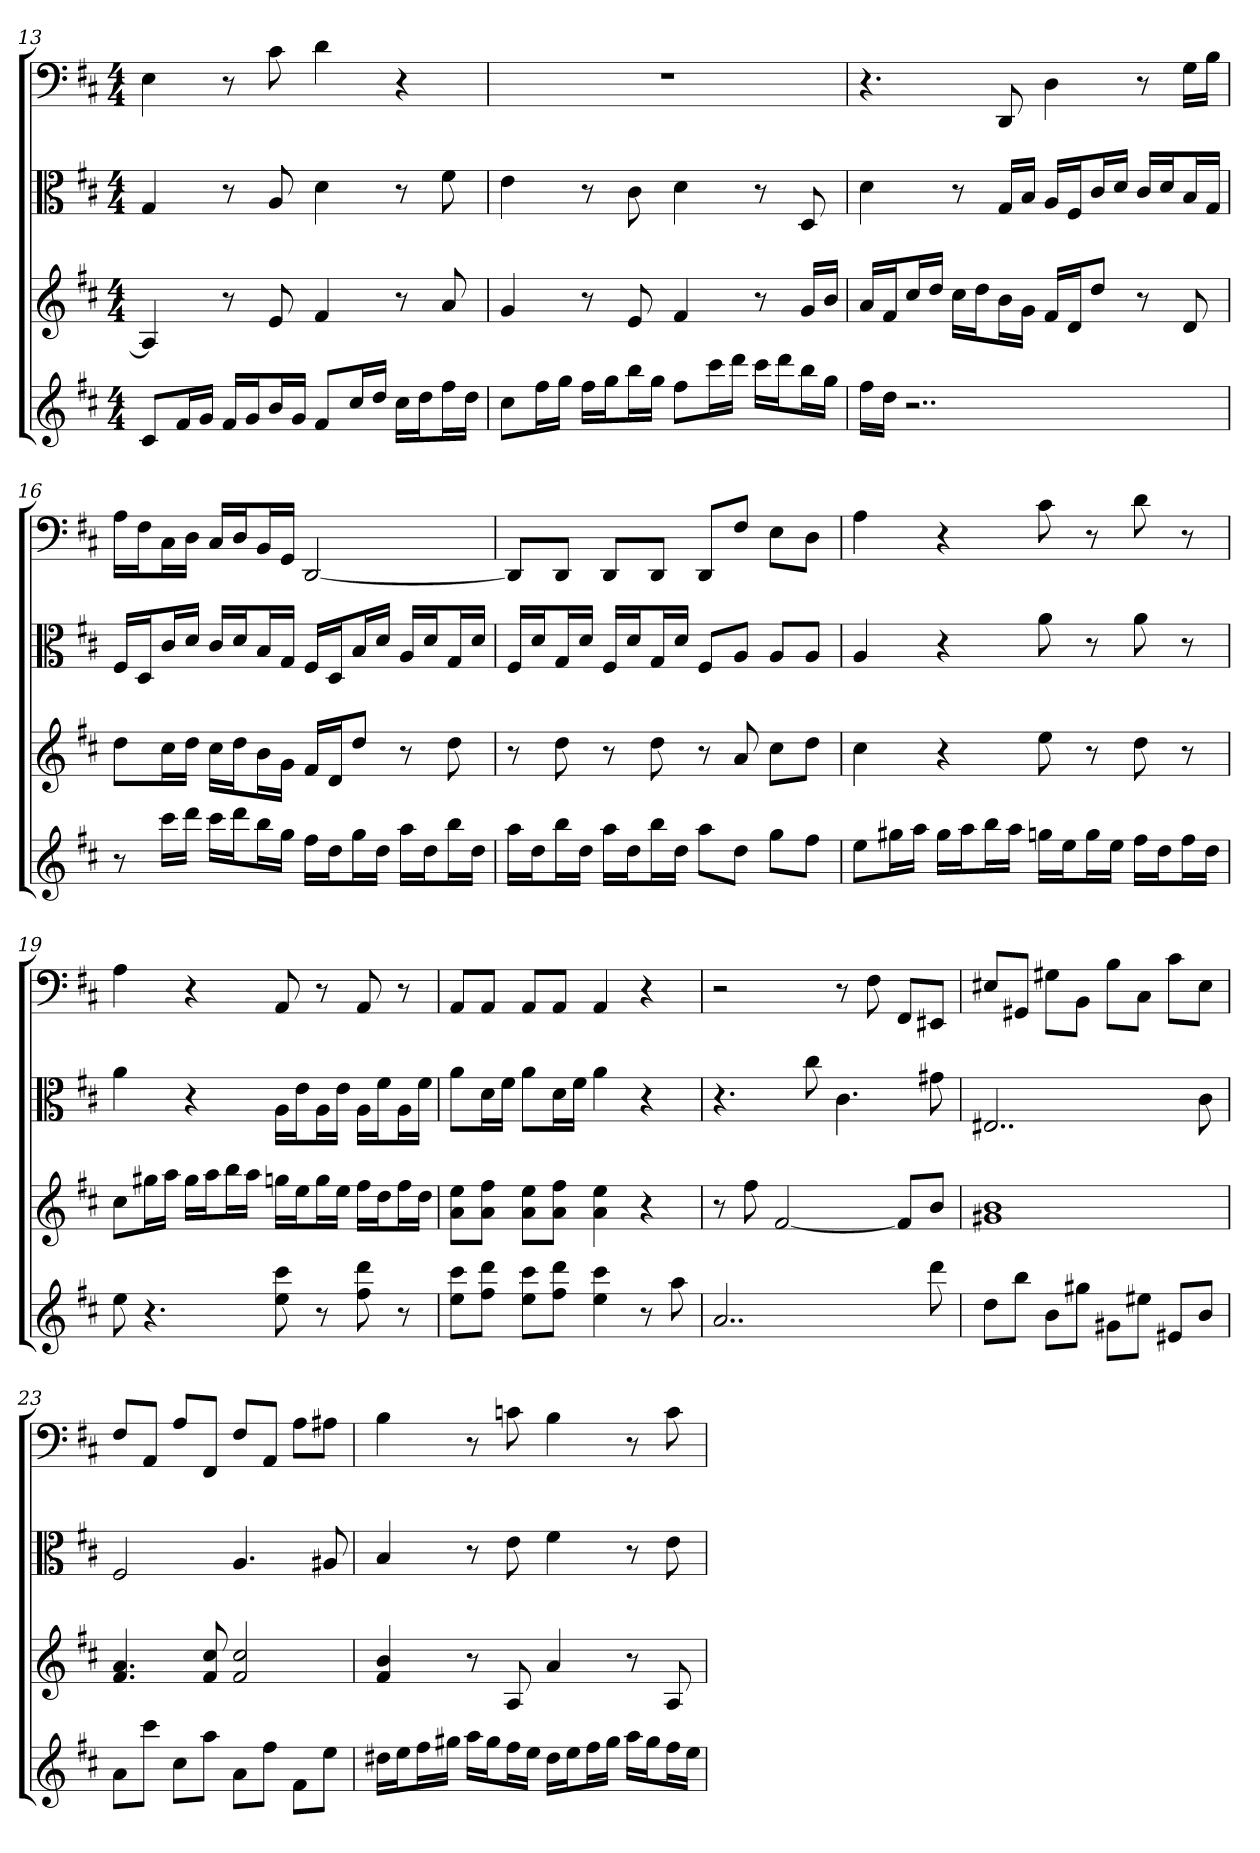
**kern	**kern	**kern	**kern
*part4	*part3	*part2	*part1
*staff4	*staff3	*staff2	*staff1
*	*	*clefC3	*clefF4
*k[f#c#]	*k[f#c#]	*k[f#c#]	*k[f#c#]
*D:	*D:	*D:	*D:
*M4/4	*M4/4	*M4/4	*M4/4
=13	=13	=13	=13
8c#L	4A]	4G	4E
16f#L	.	.	.
16gJJ	.	.	.
16f#LL	8r	8r	8r
16gJ	.	.	.
16bL	8e	8A	8c#
16gJJ	.	.	.
8f#L	4f#	4d	4d
16cc#L	.	.	.
16ddJJ	.	.	.
16cc#LL	8r	8r	4r
16ddJ	.	.	.
16ff#L	8a	8f#	.
16ddJJ	.	.	.
=14	=14	=14	=14
8cc#L	4g	4e	1r
16ff#L	.	.	.
16ggJJ	.	.	.
16ff#LL	8r	8r	.
16ggJ	.	.	.
16bbL	8e	8c#	.
16ggJJ	.	.	.
8ff#L	4f#	4d	.
16ccc#L	.	.	.
16dddJJ	.	.	.
16ccc#LL	8r	8r	.
16dddJ	.	.	.
16bbL	16gLL	8D	.
16ggJJ	16bJJ	.	.
=15	=15	=15	=15
16ff#LL	16aLL	4d	4.r
16ddJJ	16f#J	.	.
2..r	16cc#L	.	.
.	16ddJJ	.	.
.	16cc#LL	8r	.
.	16ddJ	.	.
.	16bL	16G/LL	8DD
.	16gJJ	16B/JJ	.
.	16f#LL	16A/LL	4D
.	16dJ	16F#/J	.
.	8ddJ	16c#/L	.
.	.	16d/JJ	.
.	8r	16c#/LL	8r
.	.	16d/J	.
.	8d	16B/L	16G\LL
.	.	16G/JJ	16B\JJ
=16	=16	=16	=16
8r	8ddL	16F#/LL	16A\LL
.	.	16D/J	16F#\J
16ccc#LL	16cc#L	16c#/L	16C#\L
16dddJJ	16ddJJ	16d/JJ	16D\JJ
16ccc#LL	16cc#LL	16c#/LL	16C#/LL
16dddJ	16ddJ	16d/J	16D/J
16bbL	16bL	16B/L	16BB/L
16ggJJ	16gJJ	16G/JJ	16GG/JJ
16ff#LL	16f#LL	16F#/LL	[2DD
16ddJ	16dJ	16D/J	.
16ggL	8ddJ	16B/L	.
16ddJJ	.	16d/JJ	.
16aaLL	8r	16A/LL	.
16ddJ	.	16d/J	.
16bbL	8dd	16G/L	.
16ddJJ	.	16d/JJ	.
=17	=17	=17	=17
16aaLL	8r	16F#/LL	8DD/L]
16ddJ	.	16d/J	.
16bbL	8dd	16G/L	8DD/J
16ddJJ	.	16d/JJ	.
16aaLL	8r	16F#/LL	8DD/L
16ddJ	.	16d/J	.
16bbL	8dd	16G/L	8DD/J
16ddJJ	.	16d/JJ	.
8aaL	8r	8F#/L	8DD/L
8ddJ	8a	8A/J	8F#/J
8ggL	8cc#L	8A/L	8E\L
8ff#J	8ddJ	8A/J	8D\J
=18	=18	=18	=18
8eeL	4cc#	4A	4A
16gg#XL	.	.	.
16aaJJ	.	.	.
16gg#LL	4r	4r	4r
16aaJ	.	.	.
16bbL	.	.	.
16aaJJ	.	.	.
16ggnLL	8ee	8a	8c#
16eeJ	.	.	.
16ggL	8r	8r	8r
16eeJJ	.	.	.
16ff#LL	8dd	8a	8d
16ddJ	.	.	.
16ff#L	8r	8r	8r
16ddJJ	.	.	.
=19	=19	=19	=19
8ee	8cc#L	4a	4A
4.r	16gg#XL	.	.
.	16aaJJ	.	.
.	16gg#LL	4r	4r
.	16aaJ	.	.
.	16bbL	.	.
.	16aaJJ	.	.
8ee 8ccc#	16ggnLL	16A\LL	8AA
.	16eeJ	16e\J	.
8r	16ggL	16A\L	8r
.	16eeJJ	16e\JJ	.
8ff# 8ddd	16ff#LL	16A\LL	8AA
.	16ddJ	16f#\J	.
8r	16ff#L	16A\L	8r
.	16ddJJ	16f#\JJ	.
=20	=20	=20	=20
8ee 8ccc#L	8a 8eeL	8a\L	8AA/L
8ff# 8dddJ	8a 8ff#J	16d\L	8AA/J
.	.	16f#\JJ	.
8ee 8ccc#L	8a 8eeL	8a\L	8AA/L
8ff# 8dddJ	8a 8ff#J	16d\L	8AA/J
.	.	16f#\JJ	.
4ee 4ccc#	4a 4ee	4a	4AA
8r	4r	4r	4r
8aa	.	.	.
=21	=21	=21	=21
2..a	8r	4.r	2r
.	8ff#	.	.
.	[2f#	.	.
.	.	8cc#	.
.	.	4.c#	8r
.	.	.	8F#
.	8f#L]	.	8FF#/L
8ddd	8bJ	8g#X	8EE#X/J
=22	=22	=22	=22
8ddL	1g#X 1b	2..E#X	8E#X/L
8bbJ	.	.	8GG#X/J
8bL	.	.	8G#X\L
8gg#XJ	.	.	8BB\J
8g#XL	.	.	8B\L
8ee#XJ	.	.	8C#\J
8e#XL	.	.	8c#\L
8bJ	.	8c#	8E#\J
=23	=23	=23	=23
8aL	4.f# 4.a	2F#	8F#/L
8ccc#J	.	.	8AA/J
8cc#L	.	.	8A/L
8aaJ	8f# 8cc#	.	8FF#/J
8aL	2f# 2cc#	4.A	8F#/L
8ff#J	.	.	8AA/J
8f#L	.	.	8A\L
8eeJ	.	8A#X	8A#X\J
=24	=24	=24	=24
16dd#XLL	4f# 4b	4B	4B
16eeJ	.	.	.
16ff#L	.	.	.
16gg#XJJ	.	.	.
16aaLL	8r	8r	8r
16gg#J	.	.	.
16ff#L	8A	8e	8cn
16eeJJ	.	.	.
16dd#LL	4a	4f#	4B
16eeJ	.	.	.
16ff#L	.	.	.
16gg#JJ	.	.	.
16aaLL	8r	8r	8r
16gg#J	.	.	.
16ff#L	8A	8e	8c
16eeJJ	.	.	.
=	=	=	=
*-	*-	*-	*-
